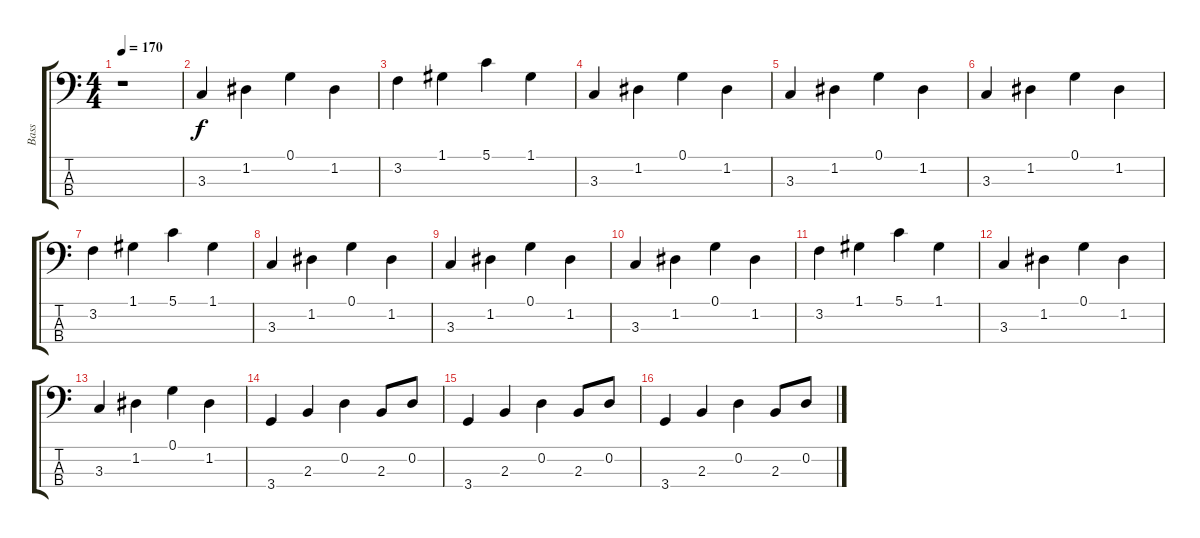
\track ("Bass" "Bass") {instrument electricbassfinger}
\staff {score tabs}
\tuning (G2 D2 A1 E1) {hide}
\ts (4 4)
\tempo 170
\clef f4
\ks c
r.1{dy f instrument electricbassfinger} |
3.3.4 1.2.4 0.1.4 1.2.4 |
3.2.4 1.1.4 5.1.4 1.1.4 |
3.3.4 1.2.4 0.1.4 1.2.4 |
3.3.4 1.2.4 0.1.4 1.2.4 |
3.3.4 1.2.4 0.1.4 1.2.4 |
3.2.4 1.1.4 5.1.4 1.1.4 |
3.3.4 1.2.4 0.1.4 1.2.4 |
3.3.4 1.2.4 0.1.4 1.2.4 |
3.3.4 1.2.4 0.1.4 1.2.4 |
3.2.4 1.1.4 5.1.4 1.1.4 |
3.3.4 1.2.4 0.1.4 1.2.4 |
3.3.4 1.2.4 0.1.4 1.2.4 |
3.4.4 2.3.4 0.2.4 2.3.8 0.2.8 |
3.4.4 2.3.4 0.2.4 2.3.8 0.2.8 |
3.4.4 2.3.4 0.2.4 2.3.8 0.2.8
